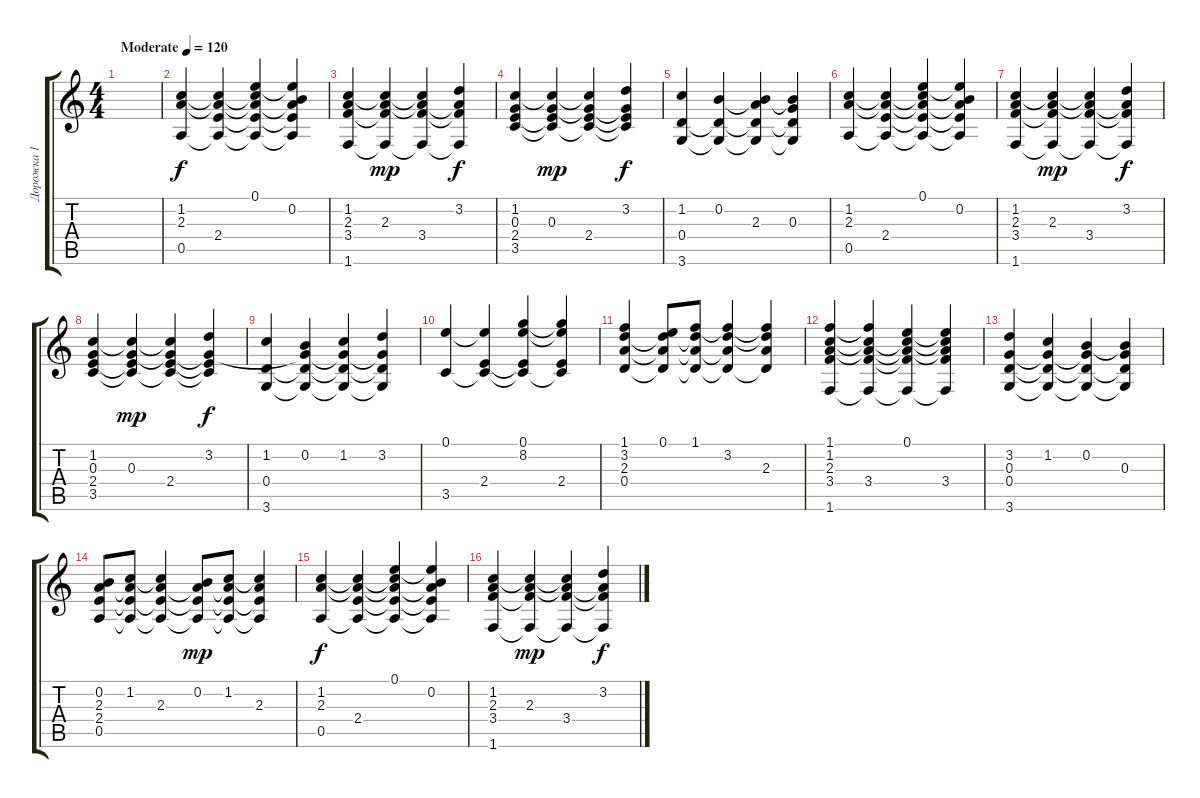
\track ("Дорожка 1" "Дорожка 1") {instrument acousticguitarsteel}
\staff {score tabs}
\tuning (E4 B3 G3 D3 A2 E2) {hide}
\ts (4 4)
\tempo (120 "Moderate")
\clef g2
\ks c
|
(1.2 2.3 0.5).4 (1.2{t} 2.3{t} 2.4 0.5{t}).4 (0.1 1.2{t} 2.3{t} 2.4{t} 0.5{t}).4 (0.1{t} 0.2 2.3{t} 2.4{t} 0.5{t}).4 |
(1.2 2.3 3.4 1.6).4 (1.2{t} 2.3 3.4{t} 1.6{t}).4{dy mp} (1.2{t} 2.3{t} 3.4 1.6{t}).4 (3.2 2.3{t} 3.4{t} 1.6{t}).4{dy f} |
(1.2 0.3 2.4 3.5).4 (1.2{t} 0.3 2.4{t} 3.5{t}).4{dy mp} (1.2{t} 0.3{t} 2.4 3.5{t}).4 (3.2 0.3{t} 2.4{t} 3.5{t}).4{dy f} |
(1.2 0.4 3.6).4 (0.2 0.4{t} 3.6{t}).4 (0.2{t} 2.3 0.4{t} 3.6{t}).4 (0.2{t} 0.3 0.4{t} 3.6{t}).4 |
(1.2 2.3 0.5).4 (1.2{t} 2.3{t} 2.4 0.5{t}).4 (0.1 1.2{t} 2.3{t} 2.4{t} 0.5{t}).4 (0.1{t} 0.2 2.3{t} 2.4{t} 0.5{t}).4 |
(1.2 2.3 3.4 1.6).4 (1.2{t} 2.3 3.4{t} 1.6{t}).4{dy mp} (1.2{t} 2.3{t} 3.4 1.6{t}).4 (3.2 2.3{t} 3.4{t} 1.6{t}).4{dy f} |
(1.2 0.3 2.4 3.5).4 (1.2{t} 0.3 2.4{t} 3.5{t}).4{dy mp} (1.2{t} 0.3{t} 2.4 3.5{t}).4 (3.2 0.3{t} 2.4{t} 3.5{t}).4{dy f} |
(1.2 0.4 3.6).4 (0.2 0.3{t} 0.4{t} 3.6{t}).4 (1.2 0.3{t} 0.4{t} 3.6{t}).4 (3.2 0.3{t} 0.4{t} 3.6{t}).4 |
(0.1 3.5).4 (0.1{t} 2.4 3.5{t}).4 (0.1 8.2 2.4{t} 3.5{t}).4 (0.1{t} 8.2{t} 2.4 3.5{t}).4 |
(1.1 3.2 2.3 0.4).4 (0.1 3.2{t} 2.3{t} 0.4{t}).8 (1.1 3.2{t} 2.3{t} 0.4{t}).8 (1.1{t} 3.2 2.3{t} 0.4{t}).4 (1.1{t} 3.2{t} 2.3 0.4{t}).4 |
(1.1 1.2 2.3 3.4 1.6).4 (1.1{t} 1.2{t} 2.3{t} 3.4 1.6{t}).4 (0.1 1.2{t} 2.3{t} 3.4{t} 1.6{t}).4 (0.1{t} 1.2{t} 2.3{t} 3.4 1.6{t}).4 |
(3.2 0.3 0.4 3.6).4 (1.2 0.3{t} 0.4{t} 3.6{t}).4 (0.2 0.3{t} 0.4{t} 3.6{t}).4 (0.2{t} 0.3 0.4{t} 3.6{t}).4 |
(0.2 2.3 2.4 0.5).8 (1.2 2.3{t} 2.4{t} 0.5{t}).8 (1.2{t} 2.3 2.4{t} 0.5{t}).4 (0.2 2.3{t} 2.4{t} 0.5{t}).8{dy mp} (1.2 2.3{t} 2.4{t} 0.5{t}).8 (1.2{t} 2.3 2.4{t} 0.5{t}).4 |
(1.2 2.3 0.5).4{dy f} (1.2{t} 2.3{t} 2.4 0.5{t}).4 (0.1 1.2{t} 2.3{t} 2.4{t} 0.5{t}).4 (0.1{t} 0.2 2.3{t} 2.4{t} 0.5{t}).4 |
(1.2 2.3 3.4 1.6).4 (1.2{t} 2.3 3.4{t} 1.6{t}).4{dy mp} (1.2{t} 2.3{t} 3.4 1.6{t}).4 (3.2 2.3{t} 3.4{t} 1.6{t}).4{dy f}
